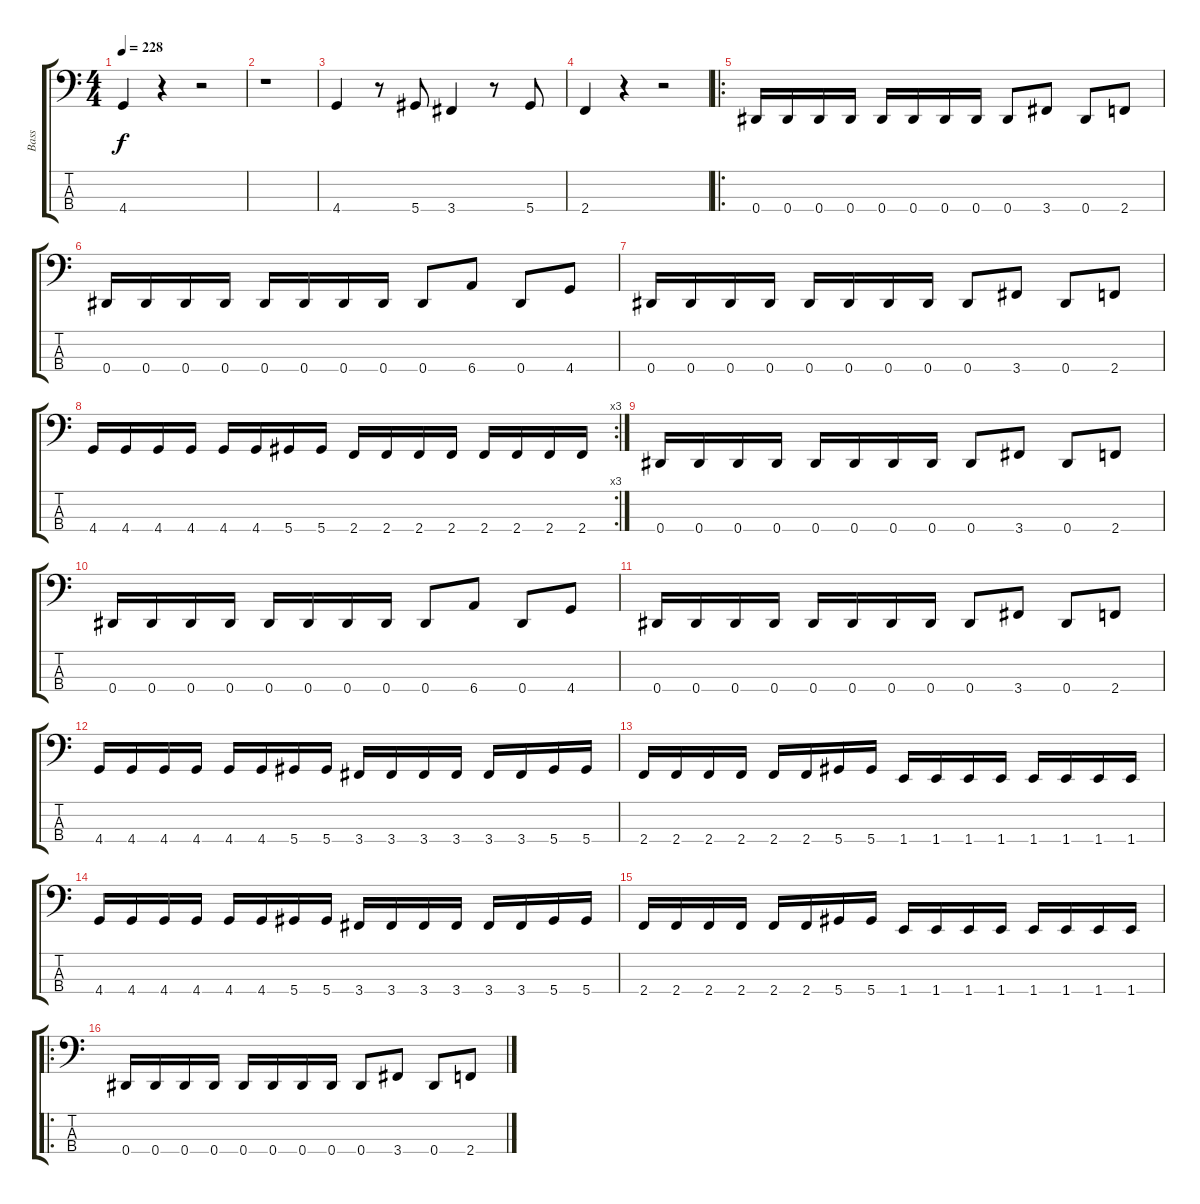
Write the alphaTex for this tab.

\track ("Bass" "Bass") {instrument electricbasspick}
\staff {score tabs}
\tuning (Gb2 Db2 Ab1 Eb1) {hide}
\ts (4 4)
\tempo 228
\clef f4
\ks c
4.4.4{dy f instrument electricbasspick} r.4 r.2 |
r.1 |
4.4.4 r.8 5.4.8 3.4.4 r.8 5.4.8 |
2.4.4 r.4 r.2 |
\ro
0.4.16 0.4.16 0.4.16 0.4.16 0.4.16 0.4.16 0.4.16 0.4.16 0.4.8 3.4.8 0.4.8 2.4.8 |
0.4.16 0.4.16 0.4.16 0.4.16 0.4.16 0.4.16 0.4.16 0.4.16 0.4.8 6.4.8 0.4.8 4.4.8 |
0.4.16 0.4.16 0.4.16 0.4.16 0.4.16 0.4.16 0.4.16 0.4.16 0.4.8 3.4.8 0.4.8 2.4.8 |
\rc 3
4.4.16 4.4.16 4.4.16 4.4.16 4.4.16 4.4.16 5.4.16 5.4.16 2.4.16 2.4.16 2.4.16 2.4.16 2.4.16 2.4.16 2.4.16 2.4.16 |
0.4.16 0.4.16 0.4.16 0.4.16 0.4.16 0.4.16 0.4.16 0.4.16 0.4.8 3.4.8 0.4.8 2.4.8 |
0.4.16 0.4.16 0.4.16 0.4.16 0.4.16 0.4.16 0.4.16 0.4.16 0.4.8 6.4.8 0.4.8 4.4.8 |
0.4.16 0.4.16 0.4.16 0.4.16 0.4.16 0.4.16 0.4.16 0.4.16 0.4.8 3.4.8 0.4.8 2.4.8 |
4.4.16 4.4.16 4.4.16 4.4.16 4.4.16 4.4.16 5.4.16 5.4.16 3.4.16 3.4.16 3.4.16 3.4.16 3.4.16 3.4.16 5.4.16 5.4.16 |
2.4.16 2.4.16 2.4.16 2.4.16 2.4.16 2.4.16 5.4.16 5.4.16 1.4.16 1.4.16 1.4.16 1.4.16 1.4.16 1.4.16 1.4.16 1.4.16 |
4.4.16 4.4.16 4.4.16 4.4.16 4.4.16 4.4.16 5.4.16 5.4.16 3.4.16 3.4.16 3.4.16 3.4.16 3.4.16 3.4.16 5.4.16 5.4.16 |
2.4.16 2.4.16 2.4.16 2.4.16 2.4.16 2.4.16 5.4.16 5.4.16 1.4.16 1.4.16 1.4.16 1.4.16 1.4.16 1.4.16 1.4.16 1.4.16 |
\ro
0.4.16 0.4.16 0.4.16 0.4.16 0.4.16 0.4.16 0.4.16 0.4.16 0.4.8 3.4.8 0.4.8 2.4.8
